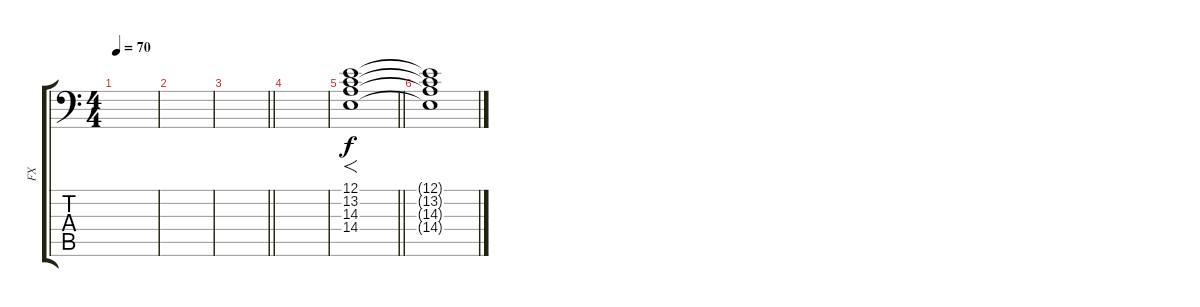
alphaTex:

\track ("FX" "FX") {instrument birdtweet}
\staff {score tabs}
\tuning (E3 B2 G2 D2 A1 E1) {hide}
\ts (4 4)
\tempo 70
\clef f4
\ks c
|
|
\barLineRight lightlight
|
|
\barLineRight lightlight
(12.1 13.2 14.3 14.4).1{f} |
(12.1{t} 13.2{t} 14.3{t} 14.4{t}).1
